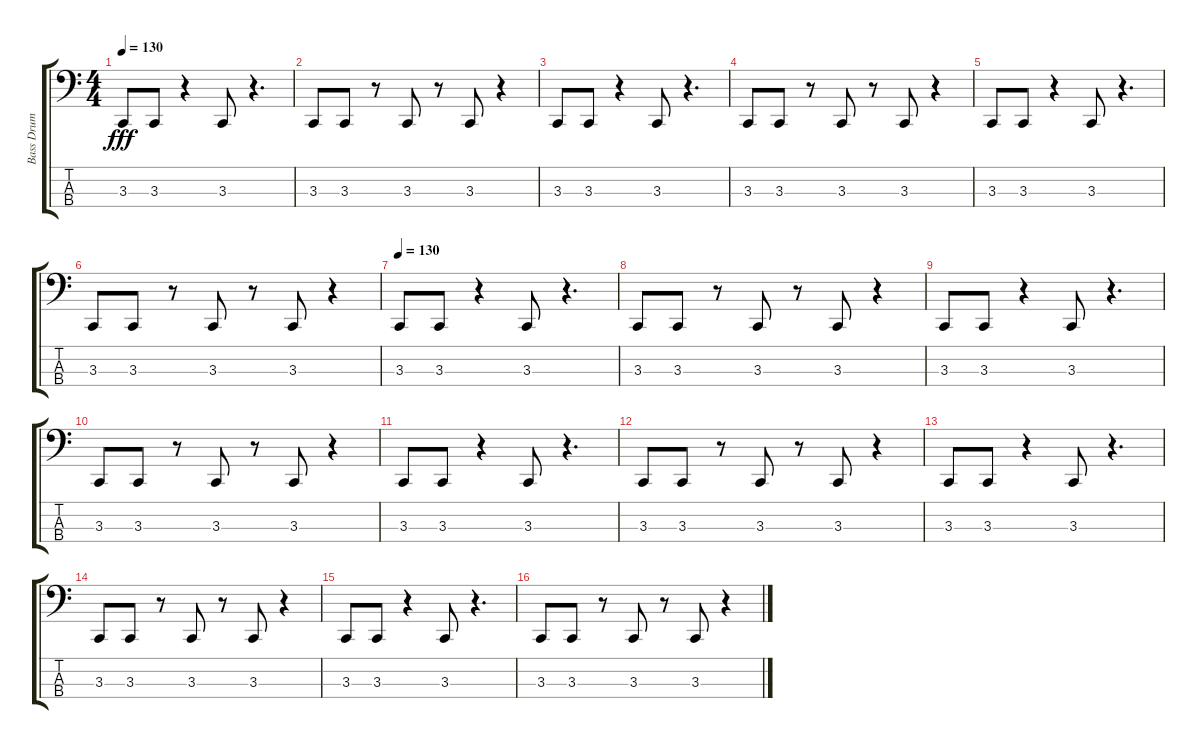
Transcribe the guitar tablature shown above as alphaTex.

\track ("Bass Drum" "Bass Drum") {instrument acousticgrandpiano}
\staff {score tabs}
\tuning (G2 D2 A1 E1) {hide}
\ts (4 4)
\tempo 130
\clef f4
\ks c
3.3.8{dy fff} 3.3.8 r.4 3.3.8 r.4{d} |
3.3.8 3.3.8 r.8 3.3.8 r.8 3.3.8 r.4 |
3.3.8 3.3.8 r.4 3.3.8 r.4{d} |
3.3.8 3.3.8 r.8 3.3.8 r.8 3.3.8 r.4 |
3.3.8 3.3.8 r.4 3.3.8 r.4{d} |
3.3.8 3.3.8 r.8 3.3.8 r.8 3.3.8 r.4 |
\tempo 130
3.3.8 3.3.8 r.4 3.3.8 r.4{d} |
3.3.8 3.3.8 r.8 3.3.8 r.8 3.3.8 r.4 |
3.3.8 3.3.8 r.4 3.3.8 r.4{d} |
3.3.8 3.3.8 r.8 3.3.8 r.8 3.3.8 r.4 |
3.3.8 3.3.8 r.4 3.3.8 r.4{d} |
3.3.8 3.3.8 r.8 3.3.8 r.8 3.3.8 r.4 |
3.3.8 3.3.8 r.4 3.3.8 r.4{d} |
3.3.8 3.3.8 r.8 3.3.8 r.8 3.3.8 r.4 |
3.3.8 3.3.8 r.4 3.3.8 r.4{d} |
3.3.8 3.3.8 r.8 3.3.8 r.8 3.3.8 r.4
